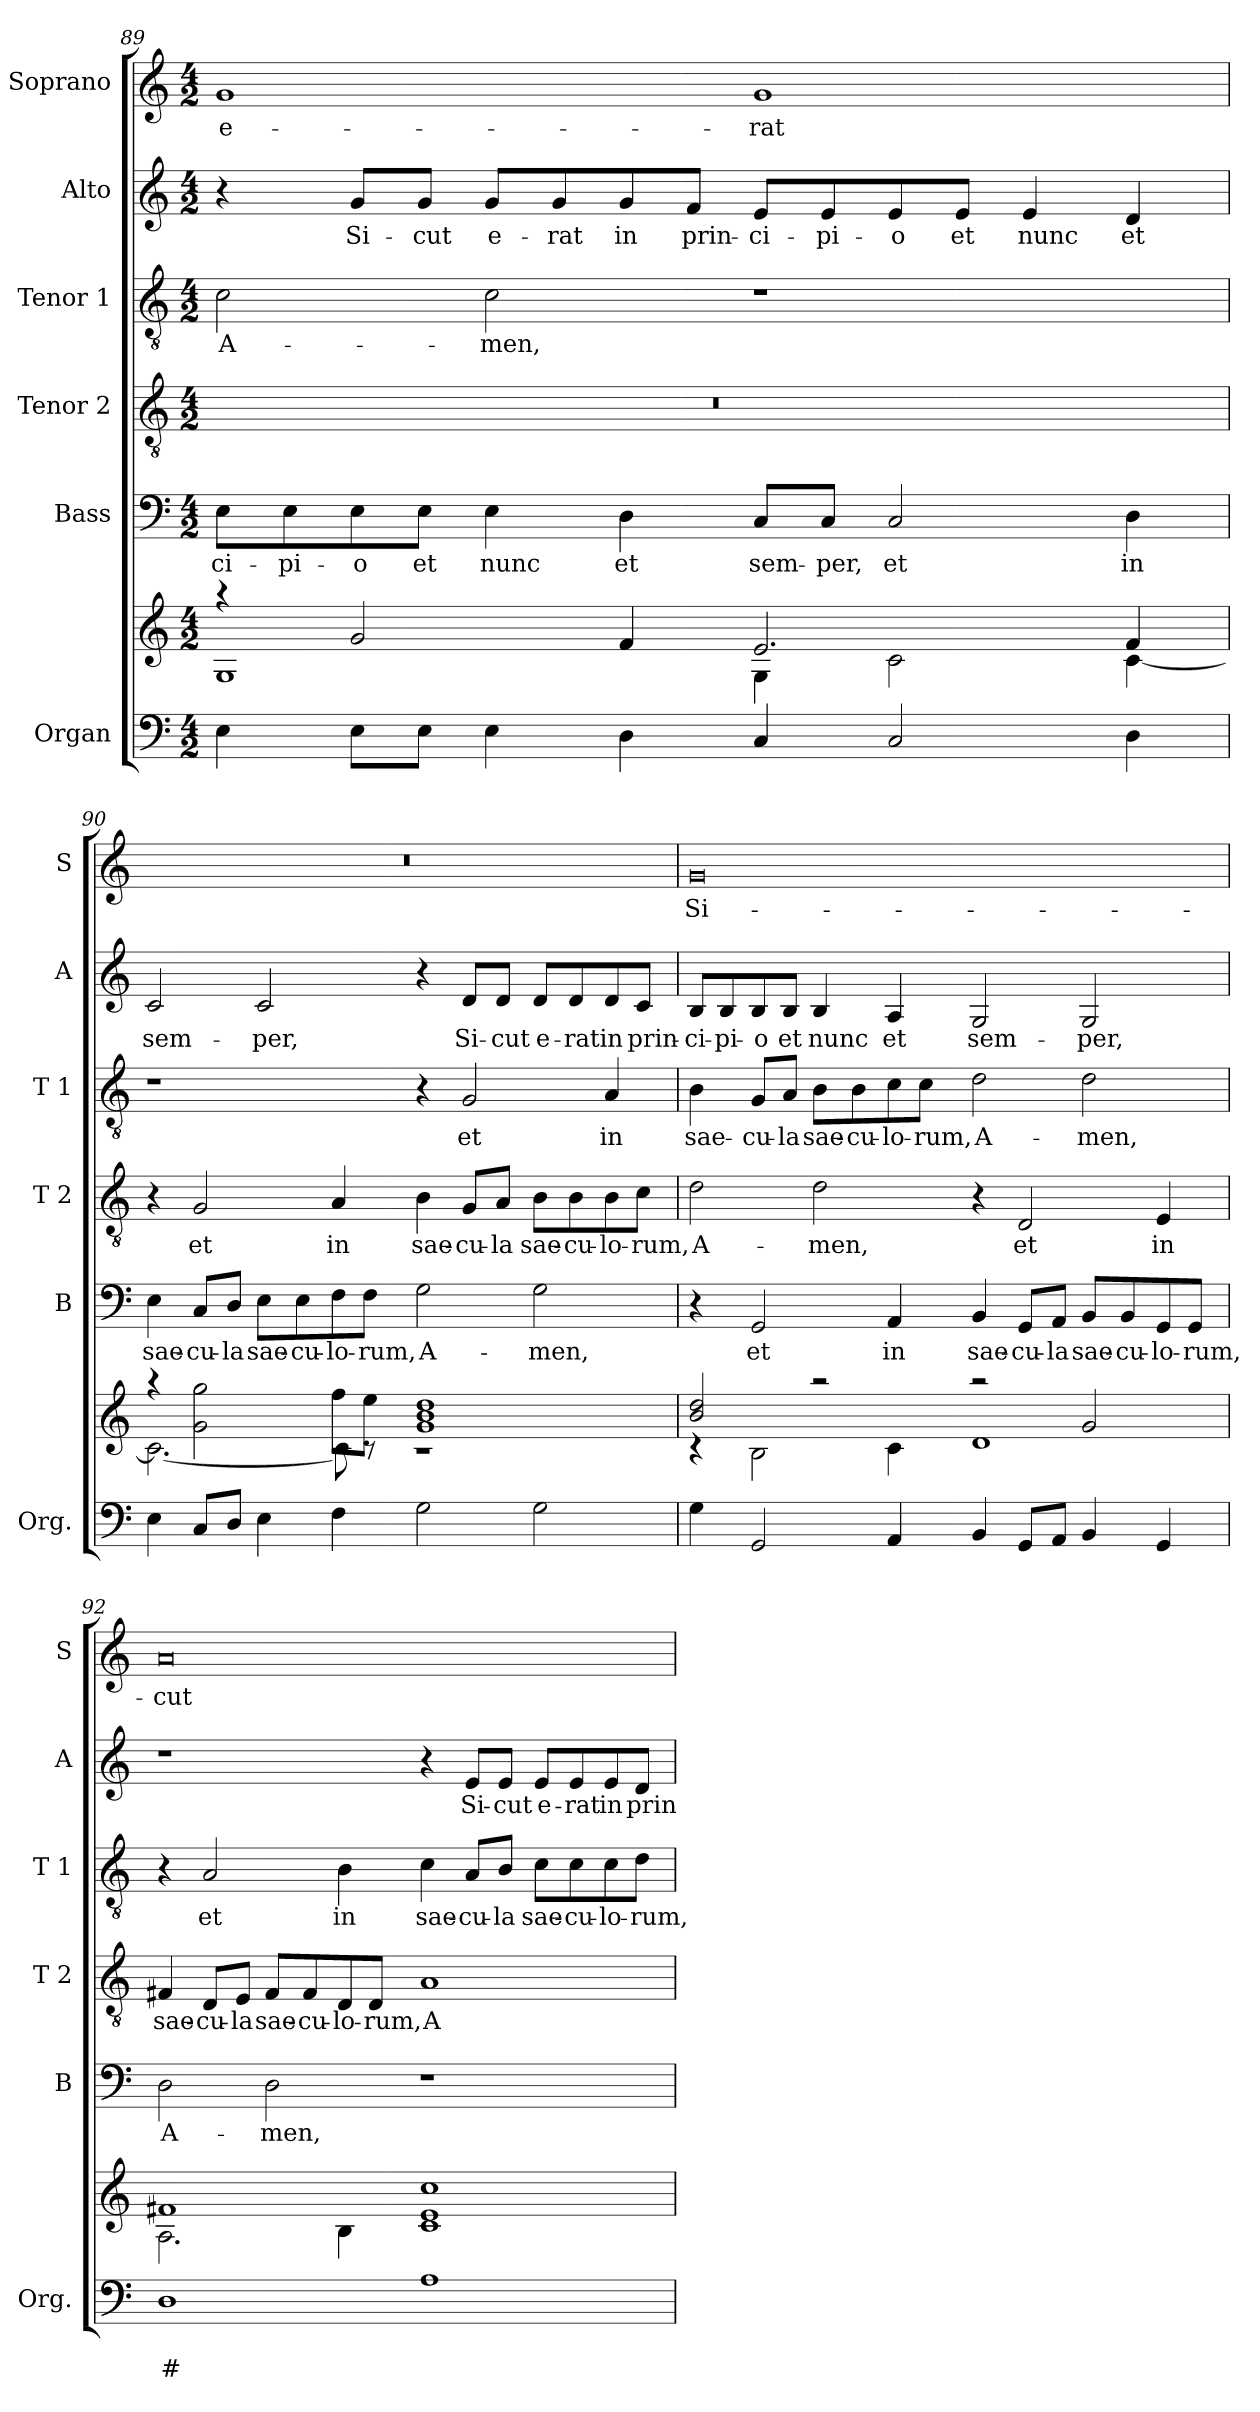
**kern	**text	**text	**kern	**kern	**text	**kern	**text	**kern	**text	**kern	**text	**kern	**text
*part6	*part6	*part6	*part6	*part5	*part5	*part4	*part4	*part3	*part3	*part2	*part2	*part1	*part1
*staff7	*staff7	*staff7	*staff6	*staff5	*staff5	*staff4	*staff4	*staff3	*staff3	*staff2	*staff2	*staff1	*staff1
*I"Organ	*	*	*	*I"Bass	*	*I"Tenor 2	*	*I"Tenor 1	*	*I"Alto	*	*I"Soprano	*
*I'Org.	*	*	*	*I'B	*	*I'T 2	*	*I'T 1	*	*I'A	*	*I'S	*
*clefF4	*	*	*clefG2	*clefF4	*	*clefGv2	*	*clefGv2	*	*clefG2	*	*clefG2	*
*k[]	*	*	*k[]	*k[]	*	*k[]	*	*k[]	*	*k[]	*	*k[]	*
*C:	*	*	*C:	*C:	*	*C:	*	*C:	*	*C:	*	*C:	*
*M4/2	*	*	*M4/2	*M4/2	*	*M4/2	*	*M4/2	*	*M4/2	*	*M4/2	*
=89	=89	=89	=89	=89	=89	=89	=89	=89	=89	=89	=89	=89	=89
*	*	*	*^	*	*	*	*	*	*	*	*	*	*
!	!	!	!	!	!	!LO:LY:b	!	!	!	!LO:LY:b	!	!	!	!LO:LY:b
4E\	.	.	4raa	1G!	8E\L	-ci-	0r	.	2c\	A-	4r	.	1g	e-
!	!	!	!	!	!	!LO:LY:b	!	!	!	!	!	!	!	!
.	.	.	.	.	8E\	-pi-	.	.	.	.	.	.	.	.
!	!	!	!	!	!	!LO:LY:b	!	!	!	!	!	!LO:LY:b	!	!
8E\L	.	.	2g!/	.	8E\	-o	.	.	.	.	8g/L	Si-	.	.
!	!	!	!	!	!	!LO:LY:b	!	!	!	!	!	!LO:LY:b	!	!
8E\J	.	.	.	.	8E\J	et	.	.	.	.	8g/J	-cut	.	.
!	!	!	!	!	!	!LO:LY:b	!	!	!	!LO:LY:b	!	!LO:LY:b	!	!
4E\	.	.	.	.	4E\	nunc	.	.	2c\	-men,	8g/L	e-	.	.
!	!	!	!	!	!	!	!	!	!	!	!	!LO:LY:b	!	!
.	.	.	.	.	.	.	.	.	.	.	8g/	-rat	.	.
!	!	!	!	!	!	!LO:LY:b	!	!	!	!	!	!LO:LY:b	!	!
4D\	.	.	4f!/	.	4D\	et	.	.	.	.	8g/	in	.	.
!	!	!	!	!	!	!	!	!	!	!	!	!LO:LY:b	!	!
.	.	.	.	.	.	.	.	.	.	.	8f/J	prin-	.	.
!	!	!	!	!	!	!LO:LY:b	!	!	!	!	!	!LO:LY:b	!	!LO:LY:b
4C/	.	.	2.e!/	4G!\	8C/L	sem-	.	.	1r	.	8e/L	-ci-	1g	-rat
!	!	!	!	!	!	!LO:LY:b	!	!	!	!	!	!LO:LY:b	!	!
.	.	.	.	.	8C/J	-per,	.	.	.	.	8e/	-pi-	.	.
!	!	!	!	!	!	!LO:LY:b	!	!	!	!	!	!LO:LY:b	!	!
2C/	.	.	.	2c!\	2C/	et	.	.	.	.	8e/	-o	.	.
!	!	!	!	!	!	!	!	!	!	!	!	!LO:LY:b	!	!
.	.	.	.	.	.	.	.	.	.	.	8e/J	et	.	.
!	!	!	!	!	!	!	!	!	!	!	!	!LO:LY:b	!	!
.	.	.	.	.	.	.	.	.	.	.	4e/	nunc	.	.
!	!	!	!	!	!	!LO:LY:b	!	!	!	!	!	!LO:LY:b	!	!
4D\	.	.	4f!/	[<4c!\	4D\	in	.	.	.	.	4d/	et	.	.
!!LO:LB:g=z
=90	=90	=90	=90	=90	=90	=90	=90	=90	=90	=90	=90	=90	=90	=90
!	!	!	!	!	!	!LO:LY:b	!	!	!	!	!	!LO:LY:b	!	!
4E\	.	.	4raa	2.c!\_	4E\	sae-	4r	.	1r	.	2c/	sem-	0r	.
!	!	!	!	!	!	!LO:LY:b	!	!LO:LY:b	!	!	!	!	!	!
8C/L	.	.	2g!\ 2gg!\	.	8C/L	-cu-	2G/	et	.	.	.	.	.	.
!	!	!	!	!	!	!LO:LY:b	!	!	!	!	!	!	!	!
8D/J	.	.	.	.	8D/J	-la	.	.	.	.	.	.	.	.
!	!	!	!	!	!	!LO:LY:b	!	!	!	!	!	!LO:LY:b	!	!
4E\	.	.	.	.	8E\L	sae-	.	.	.	.	2c/	-per,	.	.
!	!	!	!	!	!	!LO:LY:b	!	!	!	!	!	!	!	!
.	.	.	.	.	8E\	-cu-	.	.	.	.	.	.	.	.
!	!	!	!	!	!	!LO:LY:b	!	!LO:LY:b	!	!	!	!	!	!
4F\	.	.	8ff!\L	8c!\]	8F\	-lo-	4A/	in	.	.	.	.	.	.
!	!	!	!	!	!	!LO:LY:b	!	!	!	!	!	!	!	!
.	.	.	8ee!\J	8rc	8F\J	-rum,	.	.	.	.	.	.	.	.
!	!	!	!	!	!	!LO:LY:b	!	!LO:LY:b	!	!	!	!	!	!
2G\	.	.	1g! 1b! 1dd!	1rc	2G\	A-	4B\	sae-	4r	.	4r	.	.	.
!	!	!	!	!	!	!	!	!LO:LY:b	!	!LO:LY:b	!	!LO:LY:b	!	!
.	.	.	.	.	.	.	8G/L	-cu-	2G/	et	8d/L	Si-	.	.
!	!	!	!	!	!	!	!	!LO:LY:b	!	!	!	!LO:LY:b	!	!
.	.	.	.	.	.	.	8A/J	-la	.	.	8d/J	-cut	.	.
!	!	!	!	!	!	!LO:LY:b	!	!LO:LY:b	!	!	!	!LO:LY:b	!	!
2G\	.	.	.	.	2G\	-men,	8B\L	sae-	.	.	8d/L	e-	.	.
!	!	!	!	!	!	!	!	!LO:LY:b	!	!	!	!LO:LY:b	!	!
.	.	.	.	.	.	.	8B\	-cu-	.	.	8d/	-rat	.	.
!	!	!	!	!	!	!	!	!LO:LY:b	!	!LO:LY:b	!	!LO:LY:b	!	!
.	.	.	.	.	.	.	8B\	-lo-	4A/	in	8d/	in	.	.
!	!	!	!	!	!	!	!	!LO:LY:b	!	!	!	!LO:LY:b	!	!
.	.	.	.	.	.	.	8c\J	-rum,	.	.	8c/J	prin-	.	.
=91	=91	=91	=91	=91	=91	=91	=91	=91	=91	=91	=91	=91	=91	=91
!	!	!	!	!	!	!	!	!LO:LY:b	!	!LO:LY:b	!	!LO:LY:b	!	!LO:LY:b
4G\	.	.	2b!/ 2dd!/	4rc	4r	.	2d\	A-	4B\	sae-	8B/L	-ci-	0g	Si-
!	!	!	!	!	!	!	!	!	!	!	!	!LO:LY:b	!	!
.	.	.	.	.	.	.	.	.	.	.	8B/	-pi-	.	.
!	!	!	!	!	!	!LO:LY:b	!	!	!	!LO:LY:b	!	!LO:LY:b	!	!
2GG/	.	.	.	2B!\	2GG/	et	.	.	8G/L	-cu-	8B/	-o	.	.
!	!	!	!	!	!	!	!	!	!	!LO:LY:b	!	!LO:LY:b	!	!
.	.	.	.	.	.	.	.	.	8A/J	-la	8B/J	et	.	.
!	!	!	!	!	!	!	!	!LO:LY:b	!	!LO:LY:b	!	!LO:LY:b	!	!
.	.	.	2raa	.	.	.	2d\	-men,	8B\L	sae-	4B/	nunc	.	.
!	!	!	!	!	!	!	!	!	!	!LO:LY:b	!	!	!	!
.	.	.	.	.	.	.	.	.	8B\	-cu-	.	.	.	.
!	!	!	!	!	!	!LO:LY:b	!	!	!	!LO:LY:b	!	!LO:LY:b	!	!
4AA/	.	.	.	4c!\	4AA/	in	.	.	8c\	-lo-	4A/	et	.	.
!	!	!	!	!	!	!	!	!	!	!LO:LY:b	!	!	!	!
.	.	.	.	.	.	.	.	.	8c\J	-rum,	.	.	.	.
!	!	!	!	!	!	!LO:LY:b	!	!	!	!LO:LY:b	!	!LO:LY:b	!	!
4BB/	.	.	2raa	1d!	4BB/	sae-	4r	.	2d\	A-	2G/	sem-	.	.
!	!	!	!	!	!	!LO:LY:b	!	!LO:LY:b	!	!	!	!	!	!
8GG/L	.	.	.	.	8GG/L	-cu-	2D/	et	.	.	.	.	.	.
!	!	!	!	!	!	!LO:LY:b	!	!	!	!	!	!	!	!
8AA/J	.	.	.	.	8AA/J	-la	.	.	.	.	.	.	.	.
!	!	!	!	!	!	!LO:LY:b	!	!	!	!LO:LY:b	!	!LO:LY:b	!	!
4BB/	.	.	2g!/	.	8BB/L	sae-	.	.	2d\	-men,	2G/	-per,	.	.
!	!	!	!	!	!	!LO:LY:b	!	!	!	!	!	!	!	!
.	.	.	.	.	8BB/	-cu-	.	.	.	.	.	.	.	.
!	!	!	!	!	!	!LO:LY:b	!	!LO:LY:b	!	!	!	!	!	!
4GG/	.	.	.	.	8GG/	-lo-	4E/	in	.	.	.	.	.	.
!	!	!	!	!	!	!LO:LY:b	!	!	!	!	!	!	!	!
.	.	.	.	.	8GG/J	-rum,	.	.	.	.	.	.	.	.
!!LO:PB:g=z
=92	=92	=92	=92	=92	=92	=92	=92	=92	=92	=92	=92	=92	=92	=92
!	!	!LO:LY:b	!	!	!	!LO:LY:b	!	!LO:LY:b	!	!	!	!	!	!LO:LY:b
1D	.	#	1f#X!	2.A!\	2D\	A-	4F#X/	sae-	4r	.	1r	.	0a	-cut
!	!	!	!	!	!	!	!	!LO:LY:b	!	!LO:LY:b	!	!	!	!
.	.	.	.	.	.	.	8D/L	-cu-	2A/	et	.	.	.	.
!	!	!	!	!	!	!	!	!LO:LY:b	!	!	!	!	!	!
.	.	.	.	.	.	.	8E/J	-la	.	.	.	.	.	.
!	!	!	!	!	!	!LO:LY:b	!	!LO:LY:b	!	!	!	!	!	!
.	.	.	.	.	2D\	-men,	8F#/L	sae-	.	.	.	.	.	.
!	!	!	!	!	!	!	!	!LO:LY:b	!	!	!	!	!	!
.	.	.	.	.	.	.	8F#/	-cu-	.	.	.	.	.	.
!	!	!	!	!	!	!	!	!LO:LY:b	!	!LO:LY:b	!	!	!	!
.	.	.	.	4B!\	.	.	8D/	-lo-	4B\	in	.	.	.	.
!	!	!	!	!	!	!	!	!LO:LY:b	!	!	!	!	!	!
.	.	.	.	.	.	.	8D/J	-rum,	.	.	.	.	.	.
!	!	!	!	!	!	!	!	!LO:LY:b	!	!LO:LY:b	!	!	!	!
1A	.	.	1cc!	1c! 1e!	1r	.	1A	A-	4c\	sae-	4r	.	.	.
!	!	!	!	!	!	!	!	!	!	!LO:LY:b	!	!LO:LY:b	!	!
.	.	.	.	.	.	.	.	.	8A/L	-cu-	8e/L	Si-	.	.
!	!	!	!	!	!	!	!	!	!	!LO:LY:b	!	!LO:LY:b	!	!
.	.	.	.	.	.	.	.	.	8B/J	-la	8e/J	-cut	.	.
!	!	!	!	!	!	!	!	!	!	!LO:LY:b	!	!LO:LY:b	!	!
.	.	.	.	.	.	.	.	.	8c\L	sae-	8e/L	e-	.	.
!	!	!	!	!	!	!	!	!	!	!LO:LY:b	!	!LO:LY:b	!	!
.	.	.	.	.	.	.	.	.	8c\	-cu-	8e/	-rat	.	.
!	!	!	!	!	!	!	!	!	!	!LO:LY:b	!	!LO:LY:b	!	!
.	.	.	.	.	.	.	.	.	8c\	-lo-	8e/	in	.	.
!	!	!	!	!	!	!	!	!	!	!LO:LY:b	!	!LO:LY:b	!	!
.	.	.	.	.	.	.	.	.	8d\J	-rum,	8d/J	prin-	.	.
*	*	*	*v	*v	*	*	*	*	*	*	*	*	*	*
=	=	=	=	=	=	=	=	=	=	=	=	=	=
*-	*-	*-	*-	*-	*-	*-	*-	*-	*-	*-	*-	*-	*-
